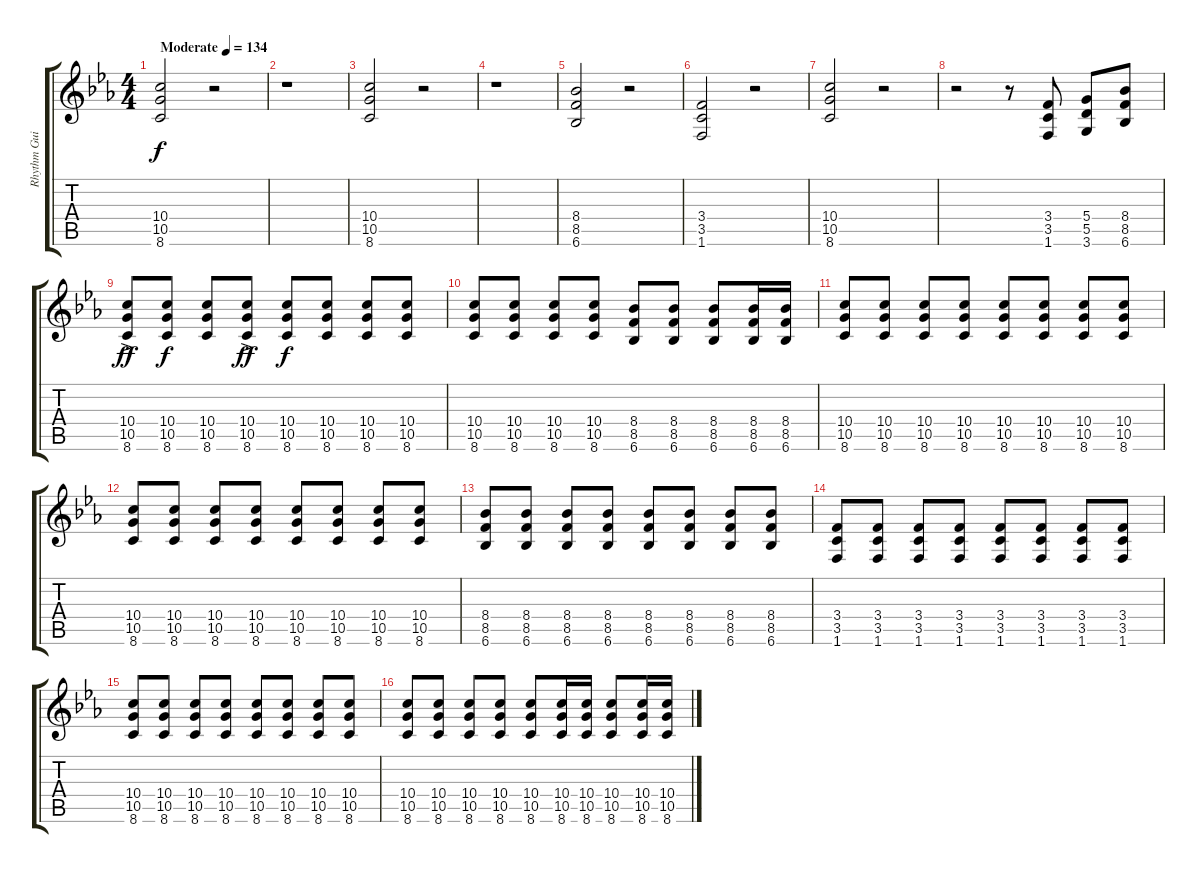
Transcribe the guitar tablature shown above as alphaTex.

\track ("Rhythm Guitar" "Rhythm Gui") {instrument overdrivenguitar}
\staff {score tabs}
\tuning (E4 B3 G3 D3 A2 E2) {hide}
\ts (4 4)
\tempo (134 "Moderate")
\clef g2
\ks eb
(10.4 10.5 8.6).2{dy f instrument overdrivenguitar} r.2 |
r.1 |
(10.4 10.5 8.6).2 r.2 |
r.1 |
(8.4 8.5 6.6).2 r.2 |
(3.4 3.5 1.6).2 r.2 |
(10.4 10.5 8.6).2 r.2 |
r.2 r.8 (3.4 3.5 1.6).8 (5.4 5.5 3.6).8 (8.4 8.5 6.6).8 |
(10.4{ac} 10.5{ac} 8.6{ac}).8{dy ff} (10.4 10.5 8.6).8{dy f} (10.4 10.5 8.6).8 (10.4{ac} 10.5{ac} 8.6{ac}).8{dy ff} (10.4 10.5 8.6).8{dy f} (10.4 10.5 8.6).8 (10.4 10.5 8.6).8 (10.4 10.5 8.6).8 |
(10.4 10.5 8.6).8 (10.4 10.5 8.6).8 (10.4 10.5 8.6).8 (10.4 10.5 8.6).8 (8.4 8.5 6.6).8 (8.4 8.5 6.6).8 (8.4 8.5 6.6).8 (8.4 8.5 6.6).16 (8.4 8.5 6.6).16 |
(10.4 10.5 8.6).8 (10.4 10.5 8.6).8 (10.4 10.5 8.6).8 (10.4 10.5 8.6).8 (10.4 10.5 8.6).8 (10.4 10.5 8.6).8 (10.4 10.5 8.6).8 (10.4 10.5 8.6).8 |
(10.4 10.5 8.6).8 (10.4 10.5 8.6).8 (10.4 10.5 8.6).8 (10.4 10.5 8.6).8 (10.4 10.5 8.6).8 (10.4 10.5 8.6).8 (10.4 10.5 8.6).8 (10.4 10.5 8.6).8 |
(8.4 8.5 6.6).8 (8.4 8.5 6.6).8 (8.4 8.5 6.6).8 (8.4 8.5 6.6).8 (8.4 8.5 6.6).8 (8.4 8.5 6.6).8 (8.4 8.5 6.6).8 (8.4 8.5 6.6).8 |
(3.4 3.5 1.6).8 (3.4 3.5 1.6).8 (3.4 3.5 1.6).8 (3.4 3.5 1.6).8 (3.4 3.5 1.6).8 (3.4 3.5 1.6).8 (3.4 3.5 1.6).8 (3.4 3.5 1.6).8 |
(10.4 10.5 8.6).8 (10.4 10.5 8.6).8 (10.4 10.5 8.6).8 (10.4 10.5 8.6).8 (10.4 10.5 8.6).8 (10.4 10.5 8.6).8 (10.4 10.5 8.6).8 (10.4 10.5 8.6).8 |
(10.4 10.5 8.6).8 (10.4 10.5 8.6).8 (10.4 10.5 8.6).8 (10.4 10.5 8.6).8 (10.4 10.5 8.6).8 (10.4 10.5 8.6).16 (10.4 10.5 8.6).16 (10.4 10.5 8.6).8 (10.4 10.5 8.6).16 (10.4 10.5 8.6).16
